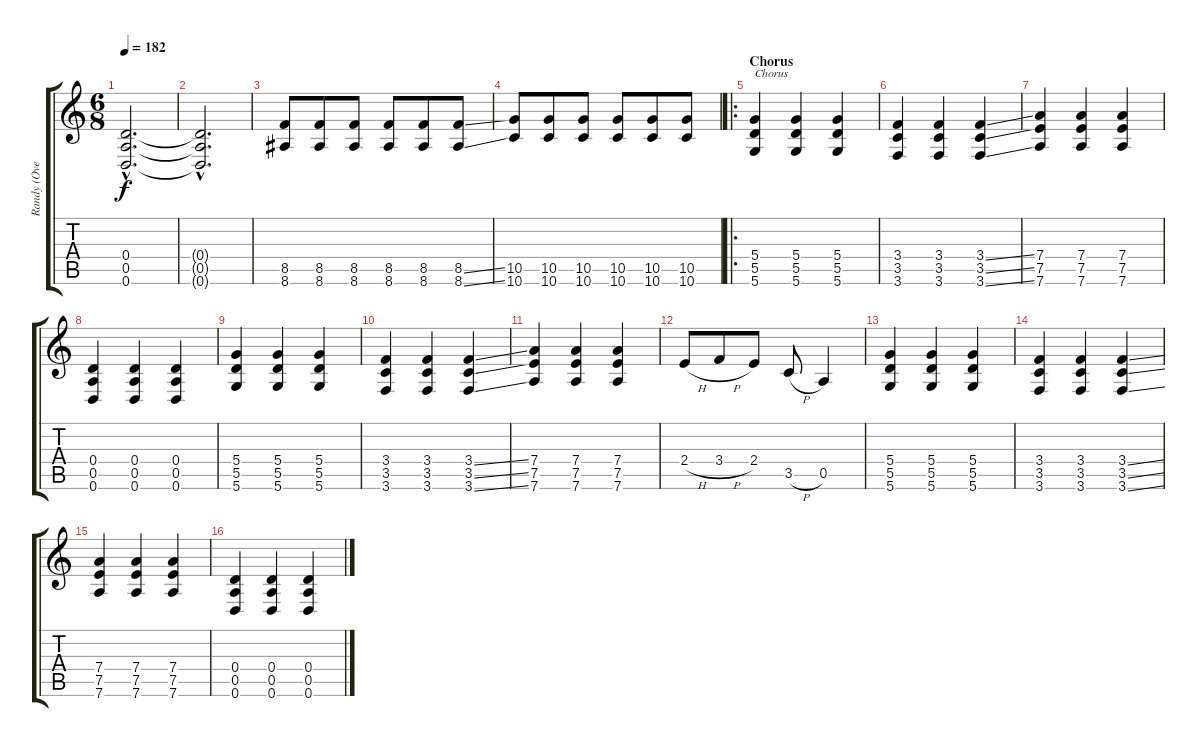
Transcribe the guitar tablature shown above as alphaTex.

\track ("Randy (Overdriven Guitar)" "Randy (Ove") {instrument overdrivenguitar}
\staff {score tabs}
\tuning (E4 B3 G3 D3 A2 D2) {hide}
\ts (6 8)
\tempo 182
\clef g2
\ks c
(0.4{hac t} 0.5{hac t} 0.6{hac t}).2{d dy f} |
(0.4{hac t} 0.5{hac t} 0.6{hac t}).2{d} |
(8.5 8.6).8 (8.5 8.6).8 (8.5 8.6).8 (8.5 8.6).8 (8.5 8.6).8 (8.5{ss} 8.6{ss}).8 |
(10.5 10.6).8 (10.5 10.6).8 (10.5 10.6).8 (10.5 10.6).8 (10.5 10.6).8 (10.5 10.6).8 |
\ro
\section ("" "Chorus")
(5.4 5.5 5.6).4{txt "Chorus"} (5.4 5.5 5.6).4 (5.4 5.5 5.6).4 |
(3.4 3.5 3.6).4 (3.4 3.5 3.6).4 (3.4{ss} 3.5{ss} 3.6{ss}).4 |
(7.4 7.5 7.6).4 (7.4 7.5 7.6).4 (7.4 7.5 7.6).4 |
(0.4 0.5 0.6).4 (0.4 0.5 0.6).4 (0.4 0.5 0.6).4 |
(5.4 5.5 5.6).4 (5.4 5.5 5.6).4 (5.4 5.5 5.6).4 |
(3.4 3.5 3.6).4 (3.4 3.5 3.6).4 (3.4{ss} 3.5{ss} 3.6{ss}).4 |
(7.4 7.5 7.6).4 (7.4 7.5 7.6).4 (7.4 7.5 7.6).4 |
2.4{h}.8 3.4{h}.8 2.4.8 3.5{h}.8 0.5.4 |
(5.4 5.5 5.6).4 (5.4 5.5 5.6).4 (5.4 5.5 5.6).4 |
(3.4 3.5 3.6).4 (3.4 3.5 3.6).4 (3.4{ss} 3.5{ss} 3.6{ss}).4 |
(7.4 7.5 7.6).4 (7.4 7.5 7.6).4 (7.4 7.5 7.6).4 |
(0.4 0.5 0.6).4 (0.4 0.5 0.6).4 (0.4 0.5 0.6).4
